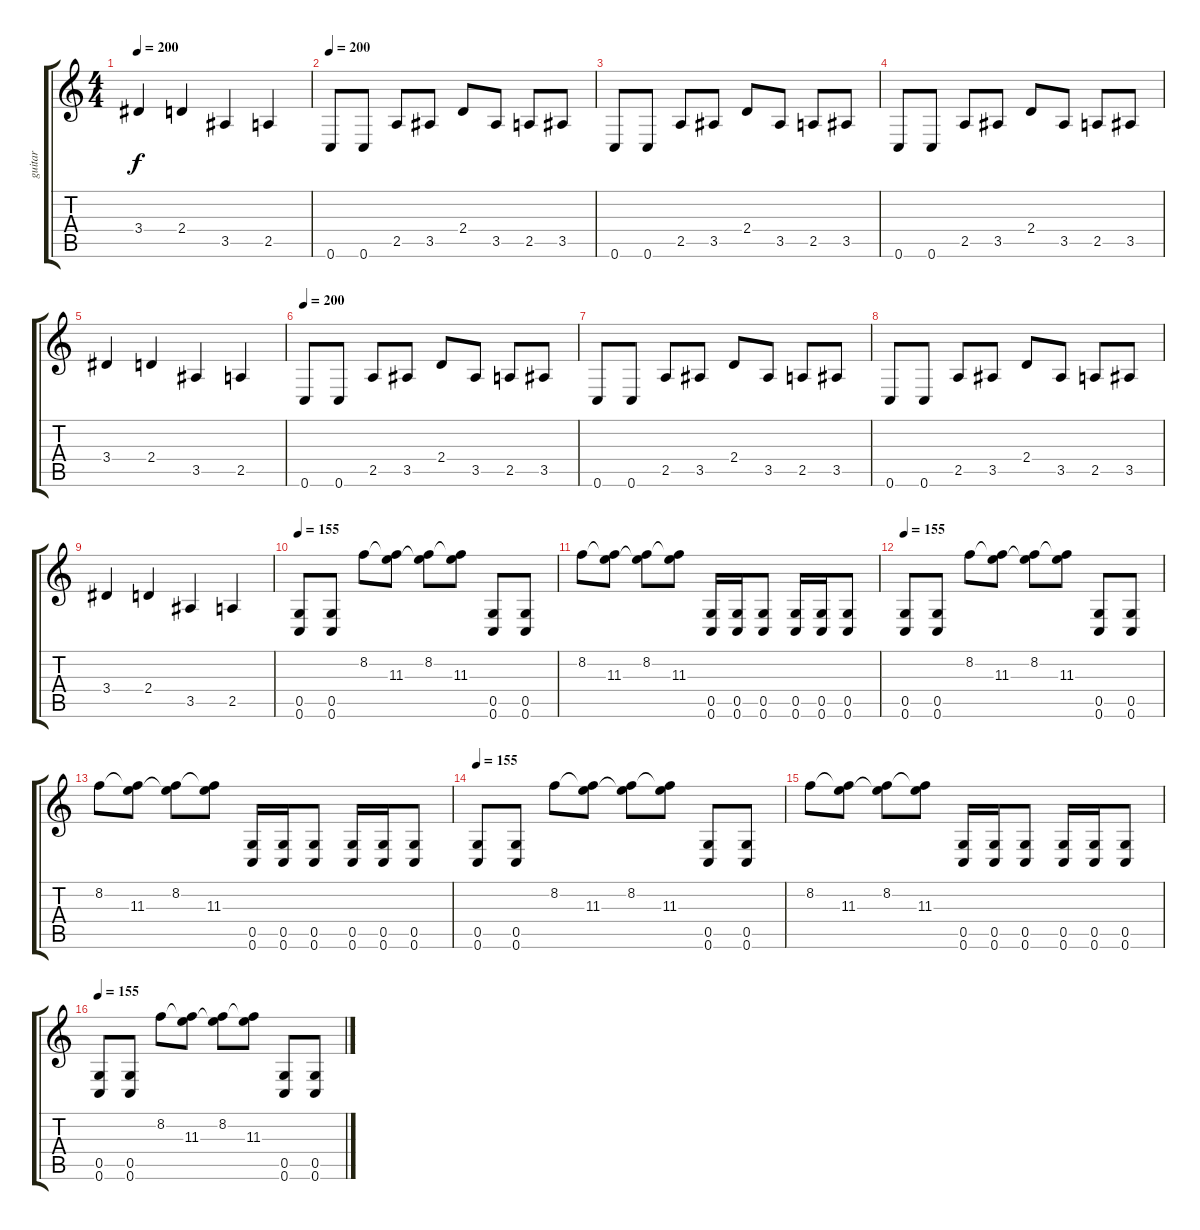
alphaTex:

\track ("guitar" "guitar") {instrument distortionguitar}
\staff {score tabs}
\tuning (D4 A3 F3 C3 G2 C2) {hide}
\ts (4 4)
\tempo 200
\clef g2
\ks c
3.4.4{dy f} 2.4.4 3.5.4 2.5.4 |
\tempo 200
0.6.8 0.6.8 2.5.8 3.5.8 2.4.8 3.5.8 2.5.8 3.5.8 |
0.6.8 0.6.8 2.5.8 3.5.8 2.4.8 3.5.8 2.5.8 3.5.8 |
0.6.8 0.6.8 2.5.8 3.5.8 2.4.8 3.5.8 2.5.8 3.5.8 |
3.4.4 2.4.4 3.5.4 2.5.4 |
\tempo 200
0.6.8 0.6.8 2.5.8 3.5.8 2.4.8 3.5.8 2.5.8 3.5.8 |
0.6.8 0.6.8 2.5.8 3.5.8 2.4.8 3.5.8 2.5.8 3.5.8 |
0.6.8 0.6.8 2.5.8 3.5.8 2.4.8 3.5.8 2.5.8 3.5.8 |
3.4.4 2.4.4 3.5.4 2.5.4 |
\tempo 155
(0.5 0.6).8 (0.5 0.6).8 8.2.8 (8.2{t} 11.3).8 (8.2 11.3{t}).8 (8.2{t} 11.3).8 (0.5 0.6).8 (0.5 0.6).8 |
8.2.8 (8.2{t} 11.3).8 (8.2 11.3{t}).8 (8.2{t} 11.3).8 (0.5 0.6).16 (0.5 0.6).16 (0.5 0.6).8 (0.5 0.6).16 (0.5 0.6).16 (0.5 0.6).8 |
\tempo 155
(0.5 0.6).8 (0.5 0.6).8 8.2.8 (8.2{t} 11.3).8 (8.2 11.3{t}).8 (8.2{t} 11.3).8 (0.5 0.6).8 (0.5 0.6).8 |
8.2.8 (8.2{t} 11.3).8 (8.2 11.3{t}).8 (8.2{t} 11.3).8 (0.5 0.6).16 (0.5 0.6).16 (0.5 0.6).8 (0.5 0.6).16 (0.5 0.6).16 (0.5 0.6).8 |
\tempo 155
(0.5 0.6).8 (0.5 0.6).8 8.2.8 (8.2{t} 11.3).8 (8.2 11.3{t}).8 (8.2{t} 11.3).8 (0.5 0.6).8 (0.5 0.6).8 |
8.2.8 (8.2{t} 11.3).8 (8.2 11.3{t}).8 (8.2{t} 11.3).8 (0.5 0.6).16 (0.5 0.6).16 (0.5 0.6).8 (0.5 0.6).16 (0.5 0.6).16 (0.5 0.6).8 |
\tempo 155
(0.5 0.6).8 (0.5 0.6).8 8.2.8 (8.2{t} 11.3).8 (8.2 11.3{t}).8 (8.2{t} 11.3).8 (0.5 0.6).8 (0.5 0.6).8
